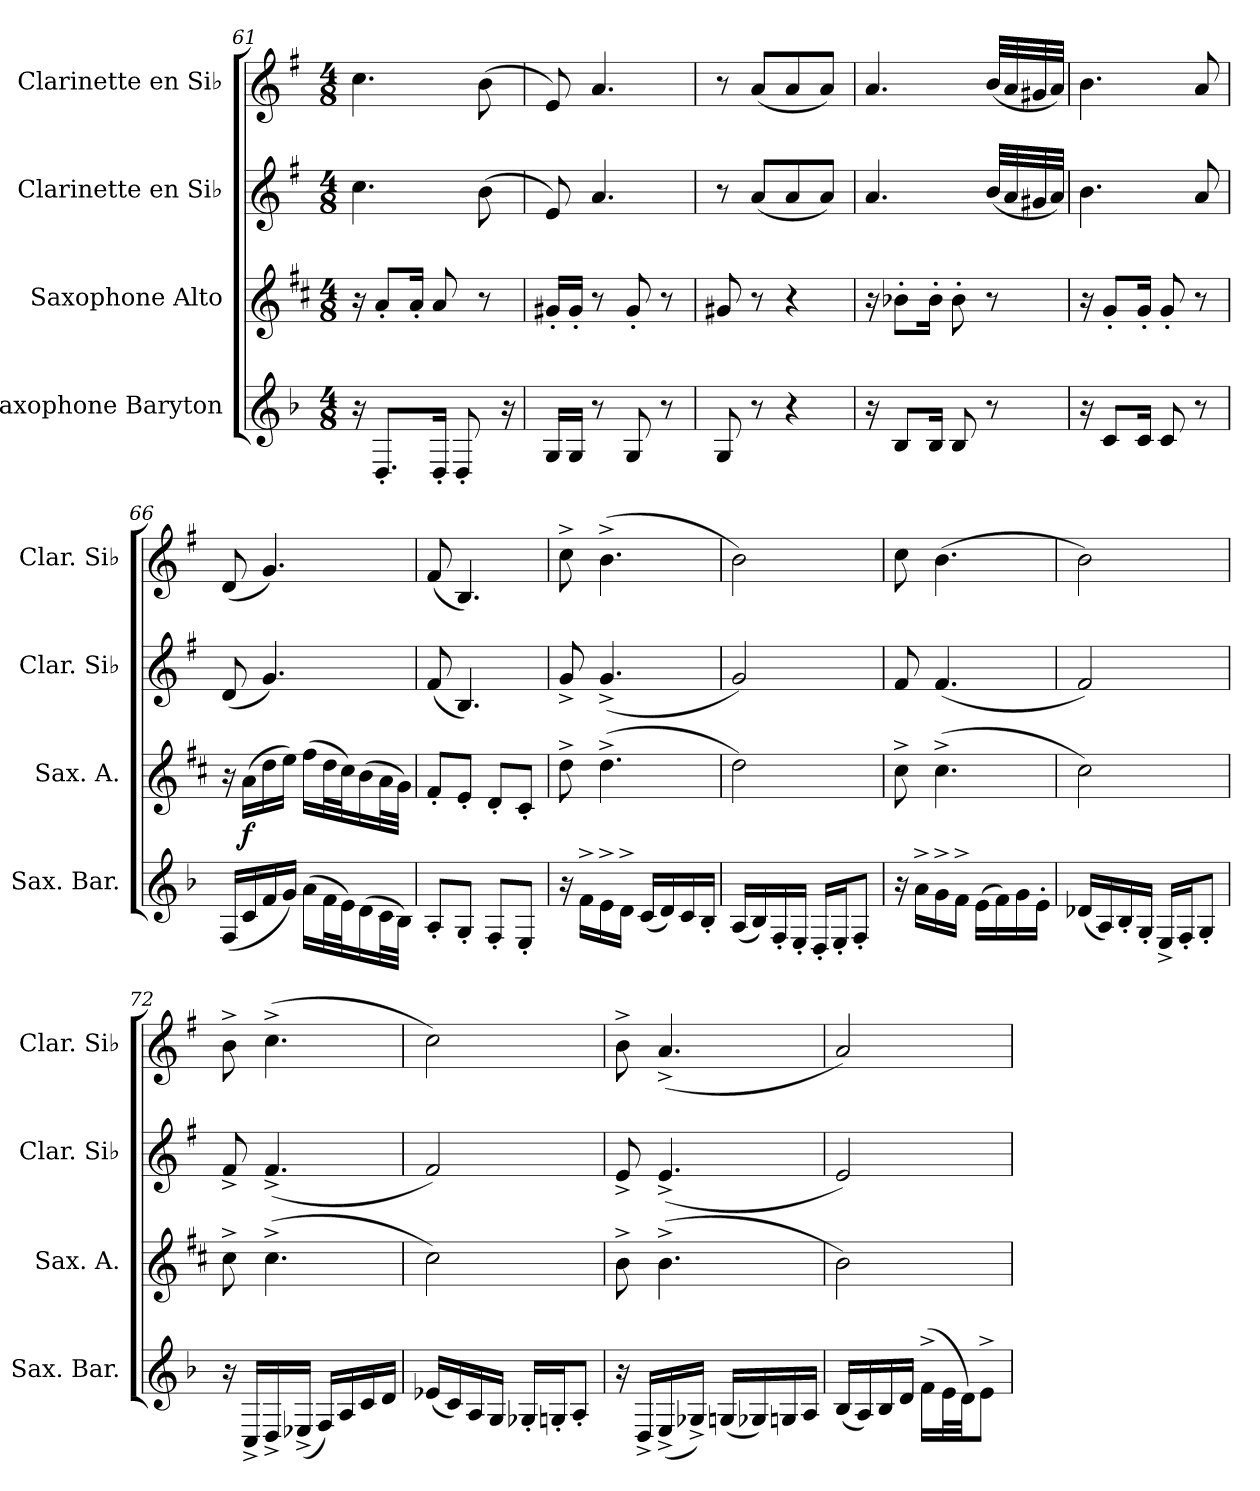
**kern	**kern	**dynam	**kern	**kern
*part4	*part3	*part3	*part2	*part1
*staff4	*staff3	*staff3	*staff2	*staff1
*I"Saxophone Baryton	*I"Saxophone Alto	*	*I"Clarinette en Si♭	*I"Clarinette en Si♭
*I'Sax. Bar.	*I'Sax. A.	*	*I'Clar. Si♭	*I'Clar. Si♭
!!LO:LB:g=z
*clefG2	*clefG2	*	*clefG2	*clefG2
*ITrd12c21	*ITrd5c9	*	*ITrd1c2	*ITrd1c2
*k[b-]	*k[b-]	*	*k[b-]	*k[b-]
*M4/8	*M4/8	*	*M4/8	*M4/8
=61	=61	=61	=61	=61
16r	16r	.	4.b-\	4.b-\
8.DD'/L	8c'/L	.	.	.
.	16c'/Jk	.	.	.
16DD'/Jk	8c/	.	.	.
8DD'/	.	.	.	.
.	8r	.	(>8a\	(>8a\
16r	.	.	.	.
=62	=62	=62	=62	=62
16GG/LL	16Bn'/LL	.	8d/)	8d/)
16GG/JJ	16B'/JJ	.	.	.
8r	8r	.	4.g/	4.g/
8GG/	8B'/	.	.	.
8r	8r	.	.	.
=63	=63	=63	=63	=63
8GG/	8Bn/	.	8r	8r
8r	8r	.	(<8g/L	(<8g/L
4r	4r	.	8g/	8g/
.	.	.	8g/J)	8g/J)
=64	=64	=64	=64	=64
16r	16r	.	4.g/	4.g/
8BB-/L	8d-X'\L	.	.	.
16BB-/Jk	16d-'\Jk	.	.	.
8BB-/	8d-'\	.	.	.
8r	8r	.	(<32a/LLL	(<32a/LLL
.	.	.	32g/	32g/
.	.	.	32f#X/	32f#X/
.	.	.	32g/JJJ)	32g/JJJ)
!!LO:LB:g=z
=65	=65	=65	=65	=65
16r	16r	.	4.a\	4.a\
8C/L	8B-'/L	.	.	.
16C/Jk	16B-'/Jk	.	.	.
8C/	8B-'/	.	.	.
8r	8r	.	8g/	8g/
=66	=66	=66	=66	=66
(<16FF/LL	16r	.	(<8c/	(<8c/
!	!	!LO:DY:b	!	!
16C/	(>16c\LL	f	.	.
16F/	16f\	.	4.f/)	4.f/)
16G/JJ)	16g\JJ)	.	.	.
(>16A\LL	(>16a\LL	.	.	.
32F\L	32f\L	.	.	.
32E\J)	32e\J)	.	.	.
(>16D\	(>16d\	.	.	.
32C\L	32c\L	.	.	.
32BB-\JJJ)	32B-\JJJ)	.	.	.
=67	=67	=67	=67	=67
8AA'/L	8A'/L	.	(<8e/	(<8e/
8GG'/J	8G'/J	.	4.A/)	4.A/)
8FF'/L	8F'/L	.	.	.
8EE'/J	8E'/J	.	.	.
=68	=68	=68	=68	=68
16r	8f^\	.	8f^/	8b-^\
16F^\LL	.	.	.	.
16E^\	(>4.f^\	.	(<4.f^/	(>4.a^\
16D^\JJ	.	.	.	.
(<16C/LL	.	.	.	.
16D/)	.	.	.	.
16C/	.	.	.	.
16BB-'/JJ	.	.	.	.
!!LO:PB:g=z
=69	=69	=69	=69	=69
(<16AA/LL	2f\)	.	2f/)	2a\)
16BB-/)	.	.	.	.
16FF'/	.	.	.	.
16EE'/JJ	.	.	.	.
16DD'/LL	.	.	.	.
16EE'/J	.	.	.	.
8FF'/J	.	.	.	.
=70	=70	=70	=70	=70
16r	8e^\	.	8e/	8b-\
16A^\LL	.	.	.	.
16G^\	(>4.e^\	.	(<4.e/	(>4.a\
16F^\JJ	.	.	.	.
(>16E\LL	.	.	.	.
16F\)	.	.	.	.
16G\	.	.	.	.
16E'\JJ	.	.	.	.
=71	=71	=71	=71	=71
(<16D-X/LL	2e\)	.	2e/)	2a\)
16AA/)	.	.	.	.
16BB-'/	.	.	.	.
16GG'/JJ	.	.	.	.
16EE^/LL	.	.	.	.
16FF'/J	.	.	.	.
8GG'/J	.	.	.	.
=72	=72	=72	=72	=72
16r	8e^\	.	8e^/	8a^\
16CC^/LL	.	.	.	.
16DD^/	(>4.e^\	.	(<4.e^/	(>4.b-^\
(<16EE-X^/JJ	.	.	.	.
16FF/LL)	.	.	.	.
16AA/	.	.	.	.
16C/	.	.	.	.
16D/JJ	.	.	.	.
!!LO:LB:g=z
=73	=73	=73	=73	=73
(<16E-X/LL	2e\)	.	2e/)	2b-\)
16C/)	.	.	.	.
16AA/	.	.	.	.
16GG/JJ	.	.	.	.
16GG-X'/LL	.	.	.	.
16GGn'/J	.	.	.	.
8AA'/J	.	.	.	.
=74	=74	=74	=74	=74
16r	8d^\	.	8d^/	8a^\
16DD^/LL	.	.	.	.
(<16EE^/	(>4.d^\	.	(<4.d^/	(<4.g^/
16GG-X^/JJ)	.	.	.	.
(<16GGn/LL	.	.	.	.
16GG-X/)	.	.	.	.
16GGn/	.	.	.	.
16AA/JJ	.	.	.	.
=75	=75	=75	=75	=75
(<16BB-/LL	2d\)	.	2d/)	2g/)
16AA/)	.	.	.	.
16BB-/	.	.	.	.
16D/JJ	.	.	.	.
(>16F^\LL	.	.	.	.
32E\L	.	.	.	.
32D\JJ)	.	.	.	.
8E^\J	.	.	.	.
=	=	=	=	=
*-	*-	*-	*-	*-
